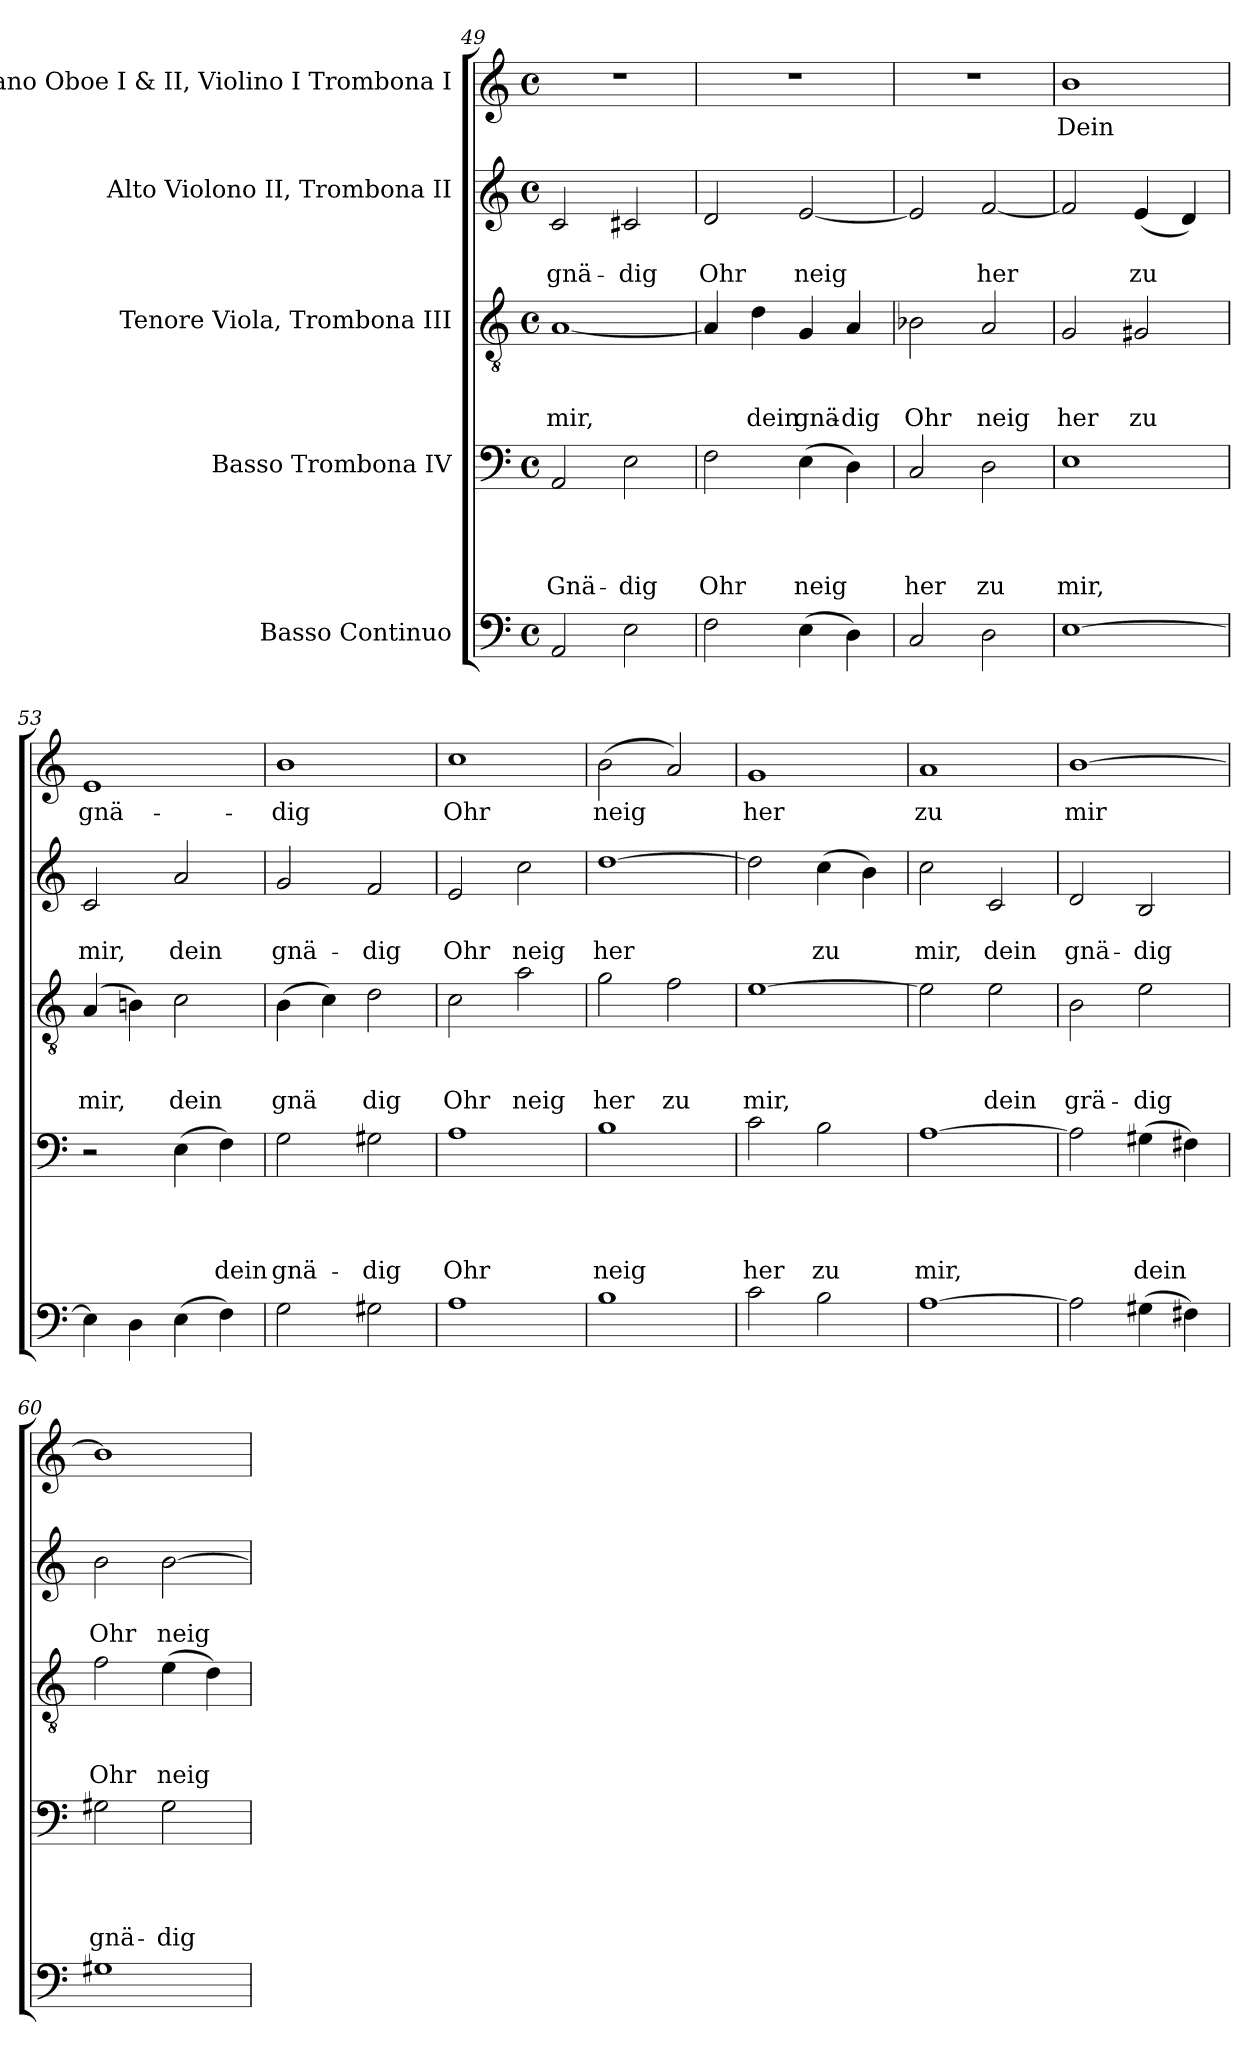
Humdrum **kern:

**kern	**kern	**text	**text	**text	**text	**kern	**text	**text	**text	**kern	**text	**text	**kern	**text
*part5	*part4	*part4	*part4	*part4	*part4	*part3	*part3	*part3	*part3	*part2	*part2	*part2	*part1	*part1
*staff5	*staff4	*staff4	*staff4	*staff4	*staff4	*staff3	*staff3	*staff3	*staff3	*staff2	*staff2	*staff2	*staff1	*staff1
*I"Basso Continuo	*I"Basso Trombona IV	*	*	*	*	*I"Tenore Viola, Trombona III	*	*	*	*I"Alto Violono II, Trombona II	*	*	*I"Soprano Oboe I & II, Violino I Trombona I	*
*clefF4	*clefF4	*	*	*	*	*clefGv2	*	*	*	*clefG2	*	*	*clefG2	*
*k[]	*k[]	*	*	*	*	*k[]	*	*	*	*k[]	*	*	*k[]	*
*C:	*C:	*	*	*	*	*C:	*	*	*	*C:	*	*	*C:	*
*M4/4	*M4/4	*	*	*	*	*M4/4	*	*	*	*M4/4	*	*	*M4/4	*
*met(c)	*met(c)	*	*	*	*	*met(c)	*	*	*	*met(c)	*	*	*met(c)	*
=49	=49	=49	=49	=49	=49	=49	=49	=49	=49	=49	=49	=49	=49	=49
!	!	!	!	!	!LO:LY:b	!	!	!	!LO:LY:b	!	!	!LO:LY:b	!	!
2AA/	2AA/	.	.	.	Gnä-	[<1A	.	.	mir,	2c/	.	gnä-	1r	.
!	!	!	!	!	!LO:LY:b	!	!	!	!	!	!	!LO:LY:b	!	!
2E\	2E\	.	.	.	-dig	.	.	.	.	2c#X/	.	-dig	.	.
=50	=50	=50	=50	=50	=50	=50	=50	=50	=50	=50	=50	=50	=50	=50
!	!	!	!	!	!LO:LY:b	!	!	!	!	!	!	!LO:LY:b	!	!
2F\	2F\	.	.	.	Ohr	4A/]	.	.	.	2d/	.	Ohr	1r	.
!	!	!	!	!	!	!	!	!	!LO:LY:b	!	!	!	!	!
.	.	.	.	.	.	4d\	.	.	dein	.	.	.	.	.
!	!	!	!	!	!LO:LY:b	!	!	!	!LO:LY:b	!	!	!LO:LY:b	!	!
(>4E\	(>4E\	.	.	.	neig	4G/	.	.	gnä-	[<2e/	.	neig	.	.
!	!	!	!	!	!	!	!	!	!LO:LY:b	!	!	!	!	!
4D\)	4D\)	.	.	.	.	4A/	.	.	-dig	.	.	.	.	.
=51	=51	=51	=51	=51	=51	=51	=51	=51	=51	=51	=51	=51	=51	=51
!	!	!	!	!	!LO:LY:b	!	!	!	!LO:LY:b	!	!	!	!	!
2C/	2C/	.	.	.	her	2B-X\	.	.	Ohr	2e/]	.	.	1r	.
!	!	!	!	!	!LO:LY:b	!	!	!	!LO:LY:b	!	!	!LO:LY:b	!	!
2D\	2D\	.	.	.	zu	2A/	.	.	neig	[<2f/	.	her	.	.
=52	=52	=52	=52	=52	=52	=52	=52	=52	=52	=52	=52	=52	=52	=52
!	!	!	!	!	!LO:LY:b	!	!	!	!LO:LY:b	!	!	!	!	!LO:LY:b
[>1E	1E	.	.	.	mir,	2G/	.	.	her	2f/]	.	.	1b	Dein
!	!	!	!	!	!	!	!	!	!LO:LY:b	!	!	!LO:LY:b	!	!
.	.	.	.	.	.	2G#X/	.	.	zu	(<4e/	.	zu	.	.
.	.	.	.	.	.	.	.	.	.	4d/)	.	.	.	.
=53	=53	=53	=53	=53	=53	=53	=53	=53	=53	=53	=53	=53	=53	=53
!	!	!	!	!	!	!	!	!	!LO:LY:b	!	!	!LO:LY:b	!	!LO:LY:b
4E\]	2r	.	.	.	.	(<4A/	.	.	mir,	2c/	.	mir,	1e	gnä-
4D\	.	.	.	.	.	4Bni\)	.	.	.	.	.	.	.	.
!	!	!	!	!	!	!	!	!	!LO:LY:b	!	!	!LO:LY:b	!	!
(>4E\	(>4E\	.	.	.	.	2c\	.	.	dein	2a/	.	dein	.	.
!	!	!	!	!	!LO:LY:b	!	!	!	!	!	!	!	!	!
4F\)	4F\)	.	.	.	dein	.	.	.	.	.	.	.	.	.
!!LO:LB:g=z
=54	=54	=54	=54	=54	=54	=54	=54	=54	=54	=54	=54	=54	=54	=54
!	!	!	!	!	!LO:LY:b	!	!	!	!LO:LY:b	!	!	!LO:LY:b	!	!LO:LY:b
2G\	2G\	.	.	.	gnä-	(>4B\	.	.	gnä	2g/	.	gnä-	1b	-dig
.	.	.	.	.	.	4c\)	.	.	.	.	.	.	.	.
!	!	!	!	!	!LO:LY:b	!	!	!	!LO:LY:b	!	!	!LO:LY:b	!	!
2G#X\	2G#X\	.	.	.	-dig	2d\	.	.	dig	2f/	.	-dig	.	.
!!LO:PB:g=z
=55	=55	=55	=55	=55	=55	=55	=55	=55	=55	=55	=55	=55	=55	=55
!	!	!	!	!	!LO:LY:b	!	!	!	!LO:LY:b	!	!	!LO:LY:b	!	!LO:LY:b
1A	1A	.	.	.	Ohr	2c\	.	.	Ohr	2e/	.	Ohr	1cc	Ohr
!	!	!	!	!	!	!	!	!	!LO:LY:b	!	!	!LO:LY:b	!	!
.	.	.	.	.	.	2a\	.	.	neig	2cc\	.	neig	.	.
=56	=56	=56	=56	=56	=56	=56	=56	=56	=56	=56	=56	=56	=56	=56
!	!	!	!	!	!LO:LY:b	!	!	!	!LO:LY:b	!	!	!LO:LY:b	!	!LO:LY:b
1B	1B	.	.	.	neig	2g\	.	.	her	[>1dd	.	her	(>2b\	neig
!	!	!	!	!	!	!	!	!	!LO:LY:b	!	!	!	!	!
.	.	.	.	.	.	2f\	.	.	zu	.	.	.	2a/)	.
=57	=57	=57	=57	=57	=57	=57	=57	=57	=57	=57	=57	=57	=57	=57
!	!	!	!	!	!LO:LY:b	!	!	!	!LO:LY:b	!	!	!	!	!LO:LY:b
2c\	2c\	.	.	.	her	[>1e	.	.	mir,	2dd\]	.	.	1g	her
!	!	!	!	!	!LO:LY:b	!	!	!	!	!	!	!LO:LY:b	!	!
2B\	2B\	.	.	.	zu	.	.	.	.	(>4cc\	.	zu	.	.
.	.	.	.	.	.	.	.	.	.	4b\)	.	.	.	.
=58	=58	=58	=58	=58	=58	=58	=58	=58	=58	=58	=58	=58	=58	=58
!	!	!	!	!	!LO:LY:b	!	!	!	!	!	!	!LO:LY:b	!	!LO:LY:b
[>1A	[>1A	.	.	.	mir,	2e\]	.	.	.	2cc\	.	mir,	1a	zu
!	!	!	!	!	!	!	!	!	!LO:LY:b	!	!	!LO:LY:b	!	!
.	.	.	.	.	.	2e\	.	.	dein	2c/	.	dein	.	.
=59	=59	=59	=59	=59	=59	=59	=59	=59	=59	=59	=59	=59	=59	=59
!	!	!	!	!	!	!	!	!	!LO:LY:b	!	!	!LO:LY:b	!	!LO:LY:b
2A\]	2A\]	.	.	.	.	2B\	.	.	grä-	2d/	.	gnä-	[>1b	mir
!	!	!	!	!	!LO:LY:b	!	!	!	!LO:LY:b	!	!	!LO:LY:b	!	!
(>4G#X\	(>4G#X\	.	.	.	dein	2e\	.	.	-dig	2B/	.	-dig	.	.
4F#X\)	4F#X\)	.	.	.	.	.	.	.	.	.	.	.	.	.
=60	=60	=60	=60	=60	=60	=60	=60	=60	=60	=60	=60	=60	=60	=60
!	!	!	!	!	!LO:LY:b	!	!	!	!LO:LY:b	!	!	!LO:LY:b	!	!
1G#X	2G#X\	.	.	.	gnä-	2f\	.	.	Ohr	2b\	.	Ohr	1b]	.
!	!	!	!	!	!LO:LY:b	!	!	!	!LO:LY:b	!	!	!LO:LY:b	!	!
.	2G#\	.	.	.	-dig	(>4e\	.	.	neig	[>2b\	.	neig	.	.
.	.	.	.	.	.	4d\)	.	.	.	.	.	.	.	.
=	=	=	=	=	=	=	=	=	=	=	=	=	=	=
*-	*-	*-	*-	*-	*-	*-	*-	*-	*-	*-	*-	*-	*-	*-
